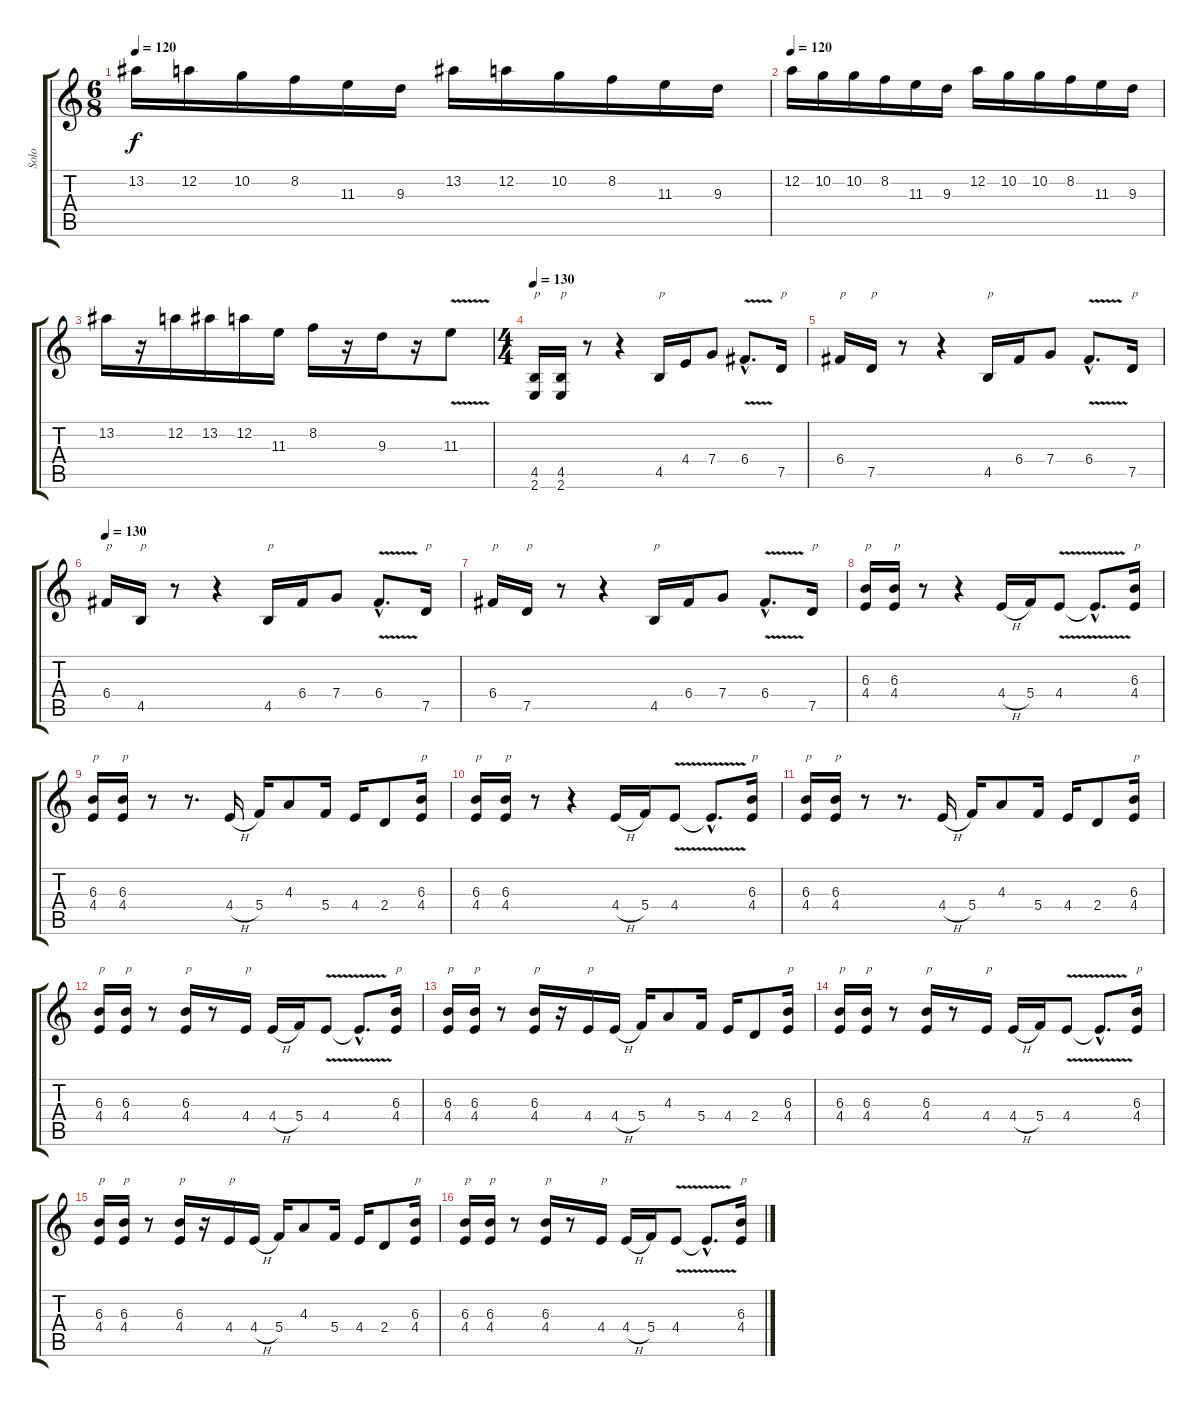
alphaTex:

\track ("Solo" "Solo") {instrument distortionguitar}
\staff {score tabs}
\tuning (D4 A3 F3 C3 G2 D2) {hide}
\ts (6 8)
\tempo 120
\clef g2
\ks c
13.2.16{dy f} 12.2.16 10.2.16 8.2.16 11.3.16 9.3.16 13.2.16 12.2.16 10.2.16 8.2.16 11.3.16 9.3.16 |
\tempo 120
12.2.16 10.2.16 10.2.16 8.2.16 11.3.16 9.3.16 12.2.16 10.2.16 10.2.16 8.2.16 11.3.16 9.3.16 |
13.2.16 r.16 12.2.16 13.2.16 12.2.16 11.3.16 8.2.16 r.16 9.3.16 r.16 11.3{v}.8 |
\ts (4 4)
\tempo 130
(4.5 2.6).16{txt "p" volume 0} (4.5 2.6).16{txt "p"} r.8 r.4 4.5.16{txt "p"} 4.4.16 7.4.8 6.4{v hac}.8{d} 7.5.16{txt "p"} |
6.4.16{txt "p"} 7.5.16{txt "p"} r.8 r.4 4.5.16{txt "p"} 6.4.16 7.4.8 6.4{v hac}.8{d} 7.5.16{txt "p"} |
\tempo 130
6.4.16{txt "p"} 4.5.16{txt "p"} r.8 r.4 4.5.16{txt "p"} 6.4.16 7.4.8 6.4{v hac}.8{d} 7.5.16{txt "p"} |
6.4.16{txt "p"} 7.5.16{txt "p"} r.8 r.4 4.5.16{txt "p"} 6.4.16 7.4.8 6.4{v hac}.8{d} 7.5.16{txt "p"} |
(6.3 4.4).16{txt "p"} (6.3 4.4).16{txt "p"} r.8 r.4 4.4{h}.16 5.4.16 4.4{v}.8 4.4{hac t}.8{d} (6.3 4.4).16{txt "p"} |
(6.3 4.4).16{txt "p"} (6.3 4.4).16{txt "p"} r.8 r.8{d} 4.4{h}.16 5.4.16 4.3.8 5.4.16 4.4.16 2.4.8 (6.3 4.4).16{txt "p"} |
(6.3 4.4).16{txt "p"} (6.3 4.4).16{txt "p"} r.8 r.4 4.4{h}.16 5.4.16 4.4{v}.8 4.4{hac t}.8{d} (6.3 4.4).16{txt "p"} |
(6.3 4.4).16{txt "p"} (6.3 4.4).16{txt "p"} r.8 r.8{d} 4.4{h}.16 5.4.16 4.3.8 5.4.16 4.4.16 2.4.8 (6.3 4.4).16{txt "p"} |
(6.3 4.4).16{txt "p"} (6.3 4.4).16{txt "p"} r.8 (6.3 4.4).16{txt "p"} r.8 4.4.16{txt "p"} 4.4{h}.16 5.4.16 4.4{v}.8 4.4{hac t}.8{d} (6.3 4.4).16{txt "p"} |
(6.3 4.4).16{txt "p"} (6.3 4.4).16{txt "p"} r.8 (6.3 4.4).16{txt "p"} r.16 4.4.16{txt "p"} 4.4{h}.16 5.4.16 4.3.8 5.4.16 4.4.16 2.4.8 (6.3 4.4).16{txt "p"} |
(6.3 4.4).16{txt "p"} (6.3 4.4).16{txt "p"} r.8 (6.3 4.4).16{txt "p"} r.8 4.4.16{txt "p"} 4.4{h}.16 5.4.16 4.4{v}.8 4.4{hac t}.8{d} (6.3 4.4).16{txt "p"} |
(6.3 4.4).16{txt "p"} (6.3 4.4).16{txt "p"} r.8 (6.3 4.4).16{txt "p"} r.16 4.4.16{txt "p"} 4.4{h}.16 5.4.16 4.3.8 5.4.16 4.4.16 2.4.8 (6.3 4.4).16{txt "p"} |
(6.3 4.4).16{txt "p"} (6.3 4.4).16{txt "p"} r.8 (6.3 4.4).16{txt "p"} r.8 4.4.16{txt "p"} 4.4{h}.16 5.4.16 4.4{v}.8 4.4{hac t}.8{d} (6.3 4.4).16{txt "p"}
